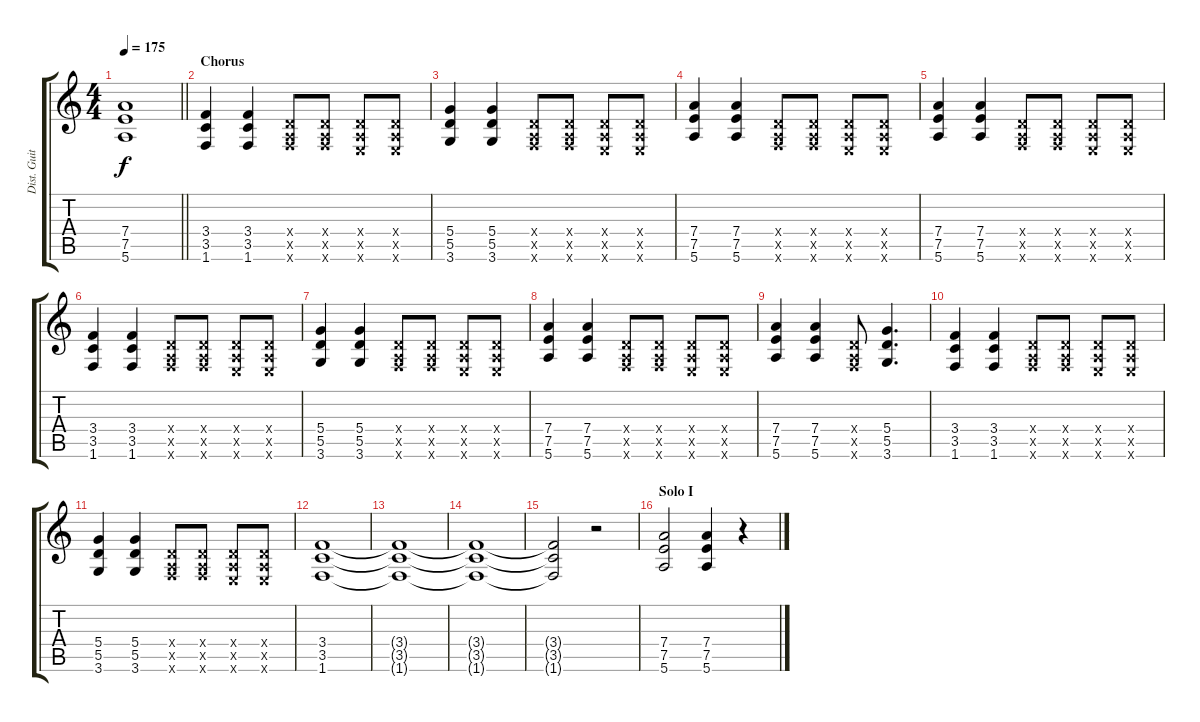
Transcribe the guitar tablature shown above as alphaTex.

\track ("Dist. Guitar II" "Dist. Guit") {instrument distortionguitar}
\staff {score tabs}
\tuning (E4 B3 G3 D3 A2 E2) {hide}
\ts (4 4)
\tempo 175
\clef g2
\barLineRight lightlight
\ks c
(7.4{t} 7.5{t} 5.6{t}).1{dy f} |
\section ("" "Chorus")
(3.4 3.5 1.6).4 (3.4 3.5 1.6).4 (0.4{x} 0.5{x} 1.6{x}).8 (0.4{x} 0.5{x} 1.6{x}).8 (0.4{x} 0.5{x} 0.6{x}).8 (0.4{x} 0.5{x} 0.6{x}).8 |
(5.4 5.5 3.6).4 (5.4 5.5 3.6).4 (0.4{x} 0.5{x} 1.6{x}).8 (0.4{x} 0.5{x} 1.6{x}).8 (0.4{x} 0.5{x} 0.6{x}).8 (0.4{x} 0.5{x} 0.6{x}).8 |
(7.4 7.5 5.6).4 (7.4 7.5 5.6).4 (0.4{x} 0.5{x} 1.6{x}).8 (0.4{x} 0.5{x} 1.6{x}).8 (0.4{x} 0.5{x} 0.6{x}).8 (0.4{x} 0.5{x} 0.6{x}).8 |
(7.4 7.5 5.6).4 (7.4 7.5 5.6).4 (0.4{x} 0.5{x} 1.6{x}).8 (0.4{x} 0.5{x} 1.6{x}).8 (0.4{x} 0.5{x} 0.6{x}).8 (0.4{x} 0.5{x} 0.6{x}).8 |
(3.4 3.5 1.6).4 (3.4 3.5 1.6).4 (0.4{x} 0.5{x} 1.6{x}).8 (0.4{x} 0.5{x} 1.6{x}).8 (0.4{x} 0.5{x} 0.6{x}).8 (0.4{x} 0.5{x} 0.6{x}).8 |
(5.4 5.5 3.6).4 (5.4 5.5 3.6).4 (0.4{x} 0.5{x} 1.6{x}).8 (0.4{x} 0.5{x} 1.6{x}).8 (0.4{x} 0.5{x} 0.6{x}).8 (0.4{x} 0.5{x} 0.6{x}).8 |
(7.4 7.5 5.6).4 (7.4 7.5 5.6).4 (0.4{x} 0.5{x} 1.6{x}).8 (0.4{x} 0.5{x} 1.6{x}).8 (0.4{x} 0.5{x} 0.6{x}).8 (0.4{x} 0.5{x} 0.6{x}).8 |
(7.4 7.5 5.6).4 (7.4 7.5 5.6).4 (0.4{x} 0.5{x} 1.6{x}).8 (5.4 5.5 3.6).4{d} |
(3.4 3.5 1.6).4 (3.4 3.5 1.6).4 (0.4{x} 0.5{x} 1.6{x}).8 (0.4{x} 0.5{x} 1.6{x}).8 (0.4{x} 0.5{x} 0.6{x}).8 (0.4{x} 0.5{x} 0.6{x}).8 |
(5.4 5.5 3.6).4 (5.4 5.5 3.6).4 (0.4{x} 0.5{x} 1.6{x}).8 (0.4{x} 0.5{x} 1.6{x}).8 (0.4{x} 0.5{x} 0.6{x}).8 (0.4{x} 0.5{x} 0.6{x}).8 |
(3.4 3.5 1.6).1 |
(3.4{t} 3.5{t} 1.6{t}).1 |
(3.4{t} 3.5{t} 1.6{t}).1 |
(3.4{t} 3.5{t} 1.6{t}).2 r.2 |
\section ("" "Solo I")
(7.4 7.5 5.6).2{volume 13} (7.4 7.5 5.6).4 r.4
